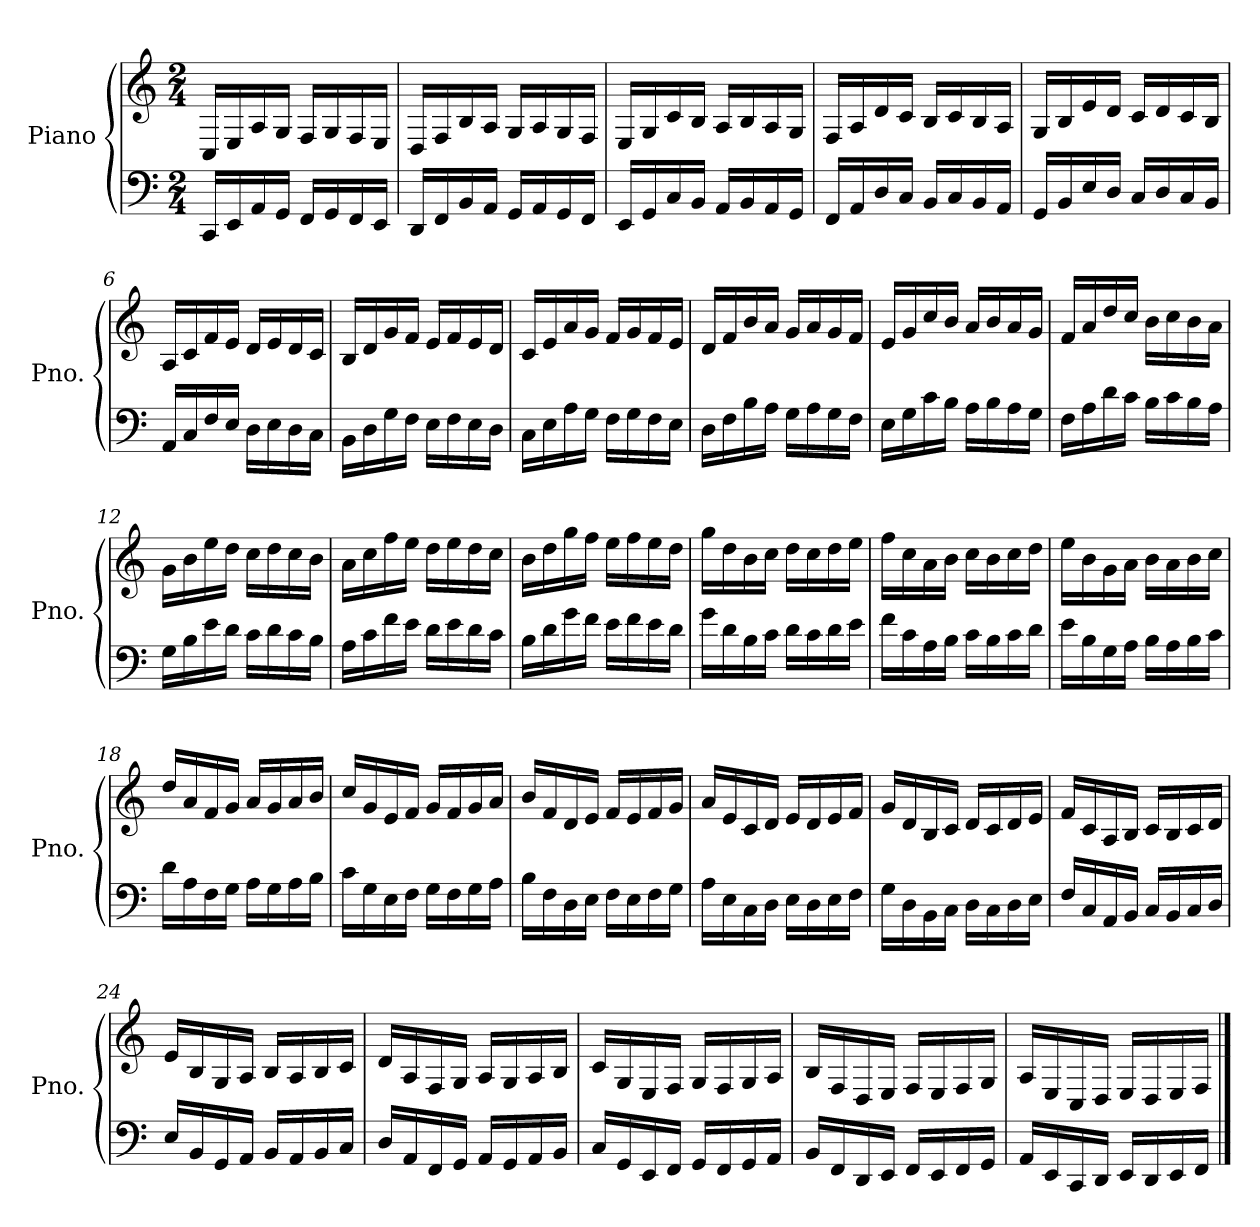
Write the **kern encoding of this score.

**kern	**kern
*part1	*part1
*staff2	*staff1
*I"Piano	*
*I'Pno.	*
*clefF4	*clefG2
*k[]	*k[]
*M2/4	*M2/4
=1	=1
16CC</LL	16C/LL
16EE</	16E/
16AA</	16A/
16GG</JJ	16G/JJ
16FF</LL	16F/LL
16GG</	16G/
16FF</	16F/
16EE</JJ	16E/JJ
=2	=2
16DD</LL	16D/LL
16FF</	16F/
16BB</	16B/
16AA</JJ	16A/JJ
16GG</LL	16G/LL
16AA</	16A/
16GG</	16G/
16FF</JJ	16F/JJ
=3	=3
16EE</LL	16E/LL
16GG</	16G/
16C</	16c/
16BB</JJ	16B/JJ
16AA</LL	16A/LL
16BB</	16B/
16AA</	16A/
16GG</JJ	16G/JJ
=4	=4
16FF</LL	16F/LL
16AA</	16A/
16D</	16d/
16C</JJ	16c/JJ
16BB</LL	16B/LL
16C</	16c/
16BB</	16B/
16AA</JJ	16A/JJ
!!LO:LB:g=z
=5	=5
16GG</LL	16G/LL
16BB</	16B/
16E</	16e/
16D</JJ	16d/JJ
16C</LL	16c/LL
16D</	16d/
16C</	16c/
16BB</JJ	16B/JJ
=6	=6
16AA</LL	16A/LL
16C</	16c/
16F</	16f/
16E</JJ	16e/JJ
16D<\LL	16d/LL
16E<\	16e/
16D<\	16d/
16C<\JJ	16c/JJ
=7	=7
16BB<\LL	16B/LL
16D<\	16d/
16G<\	16g/
16F<\JJ	16f/JJ
16E<\LL	16e/LL
16F<\	16f/
16E<\	16e/
16D<\JJ	16d/JJ
=8	=8
16C<\LL	16c/LL
16E<\	16e/
16A<\	16a/
16G<\JJ	16g/JJ
16F<\LL	16f/LL
16G<\	16g/
16F<\	16f/
16E<\JJ	16e/JJ
=9	=9
16D<\LL	16d/LL
16F<\	16f/
16B<\	16b/
16A<\JJ	16a/JJ
16G<\LL	16g/LL
16A<\	16a/
16G<\	16g/
16F<\JJ	16f/JJ
!!LO:LB:g=z
=10	=10
16E<\LL	16e/LL
16G<\	16g/
16c<\	16cc/
16B<\JJ	16b/JJ
16A<\LL	16a/LL
16B<\	16b/
16A<\	16a/
16G<\JJ	16g/JJ
=11	=11
16F<\LL	16f/LL
16A<\	16a/
16d<\	16dd/
16c<\JJ	16cc/JJ
16B<\LL	16b\LL
16c<\	16cc\
16B<\	16b\
16A<\JJ	16a\JJ
=12	=12
16G<\LL	16g\LL
16B<\	16b\
16e<\	16ee\
16d<\JJ	16dd\JJ
16c<\LL	16cc\LL
16d<\	16dd\
16c<\	16cc\
16B<\JJ	16b\JJ
=13	=13
16A<\LL	16a\LL
16c<\	16cc\
16f<\	16ff\
16e<\JJ	16ee\JJ
16d<\LL	16dd\LL
16e<\	16ee\
16d<\	16dd\
16c<\JJ	16cc\JJ
=14	=14
16B<\LL	16b\LL
16d<\	16dd\
16g<\	16gg\
16f<\JJ	16ff\JJ
16e<\LL	16ee\LL
16f<\	16ff\
16e<\	16ee\
16d<\JJ	16dd\JJ
!!LO:LB:g=z
=15	=15
16g<\LL	16gg\LL
16d<\	16dd\
16B<\	16b\
16c<\JJ	16cc\JJ
16d<\LL	16dd\LL
16c<\	16cc\
16d<\	16dd\
16e<\JJ	16ee\JJ
=16	=16
16f<\LL	16ff\LL
16c<\	16cc\
16A<\	16a\
16B<\JJ	16b\JJ
16c<\LL	16cc\LL
16B<\	16b\
16c<\	16cc\
16d<\JJ	16dd\JJ
=17	=17
16e<\LL	16ee\LL
16B<\	16b\
16G<\	16g\
16A<\JJ	16a\JJ
16B<\LL	16b\LL
16A<\	16a\
16B<\	16b\
16c<\JJ	16cc\JJ
=18	=18
16d<\LL	16dd/LL
16A<\	16a/
16F<\	16f/
16G<\JJ	16g/JJ
16A<\LL	16a/LL
16G<\	16g/
16A<\	16a/
16B<\JJ	16b/JJ
=19	=19
16c<\LL	16cc/LL
16G<\	16g/
16E<\	16e/
16F<\JJ	16f/JJ
16G<\LL	16g/LL
16F<\	16f/
16G<\	16g/
16A<\JJ	16a/JJ
!!LO:LB:g=z
=20	=20
16B<\LL	16b/LL
16F<\	16f/
16D<\	16d/
16E<\JJ	16e/JJ
16F<\LL	16f/LL
16E<\	16e/
16F<\	16f/
16G<\JJ	16g/JJ
=21	=21
16A<\LL	16a/LL
16E<\	16e/
16C<\	16c/
16D<\JJ	16d/JJ
16E<\LL	16e/LL
16D<\	16d/
16E<\	16e/
16F<\JJ	16f/JJ
=22	=22
16G<\LL	16g/LL
16D<\	16d/
16BB<\	16B/
16C<\JJ	16c/JJ
16D<\LL	16d/LL
16C<\	16c/
16D<\	16d/
16E<\JJ	16e/JJ
=23	=23
16F</LL	16f/LL
16C</	16c/
16AA</	16A/
16BB</JJ	16B/JJ
16C</LL	16c/LL
16BB</	16B/
16C</	16c/
16D</JJ	16d/JJ
=24	=24
16E</LL	16e/LL
16BB</	16B/
16GG</	16G/
16AA</JJ	16A/JJ
16BB</LL	16B/LL
16AA</	16A/
16BB</	16B/
16C</JJ	16c/JJ
!!LO:LB:g=z
=25	=25
16D</LL	16d/LL
16AA</	16A/
16FF</	16F/
16GG</JJ	16G/JJ
16AA</LL	16A/LL
16GG</	16G/
16AA</	16A/
16BB</JJ	16B/JJ
=26	=26
16C</LL	16c/LL
16GG</	16G/
16EE</	16E/
16FF</JJ	16F/JJ
16GG</LL	16G/LL
16FF</	16F/
16GG</	16G/
16AA</JJ	16A/JJ
=27	=27
16BB</LL	16B/LL
16FF</	16F/
16DD</	16D/
16EE</JJ	16E/JJ
16FF</LL	16F/LL
16EE</	16E/
16FF</	16F/
16GG</JJ	16G/JJ
=28	=28
16AA</LL	16A/LL
16EE</	16E/
16CC</	16C/
16DD</JJ	16D/JJ
16EE</LL	16E/LL
16DD</	16D/
16EE</	16E/
16FF</JJ	16F/JJ
==	==
*-	*-
